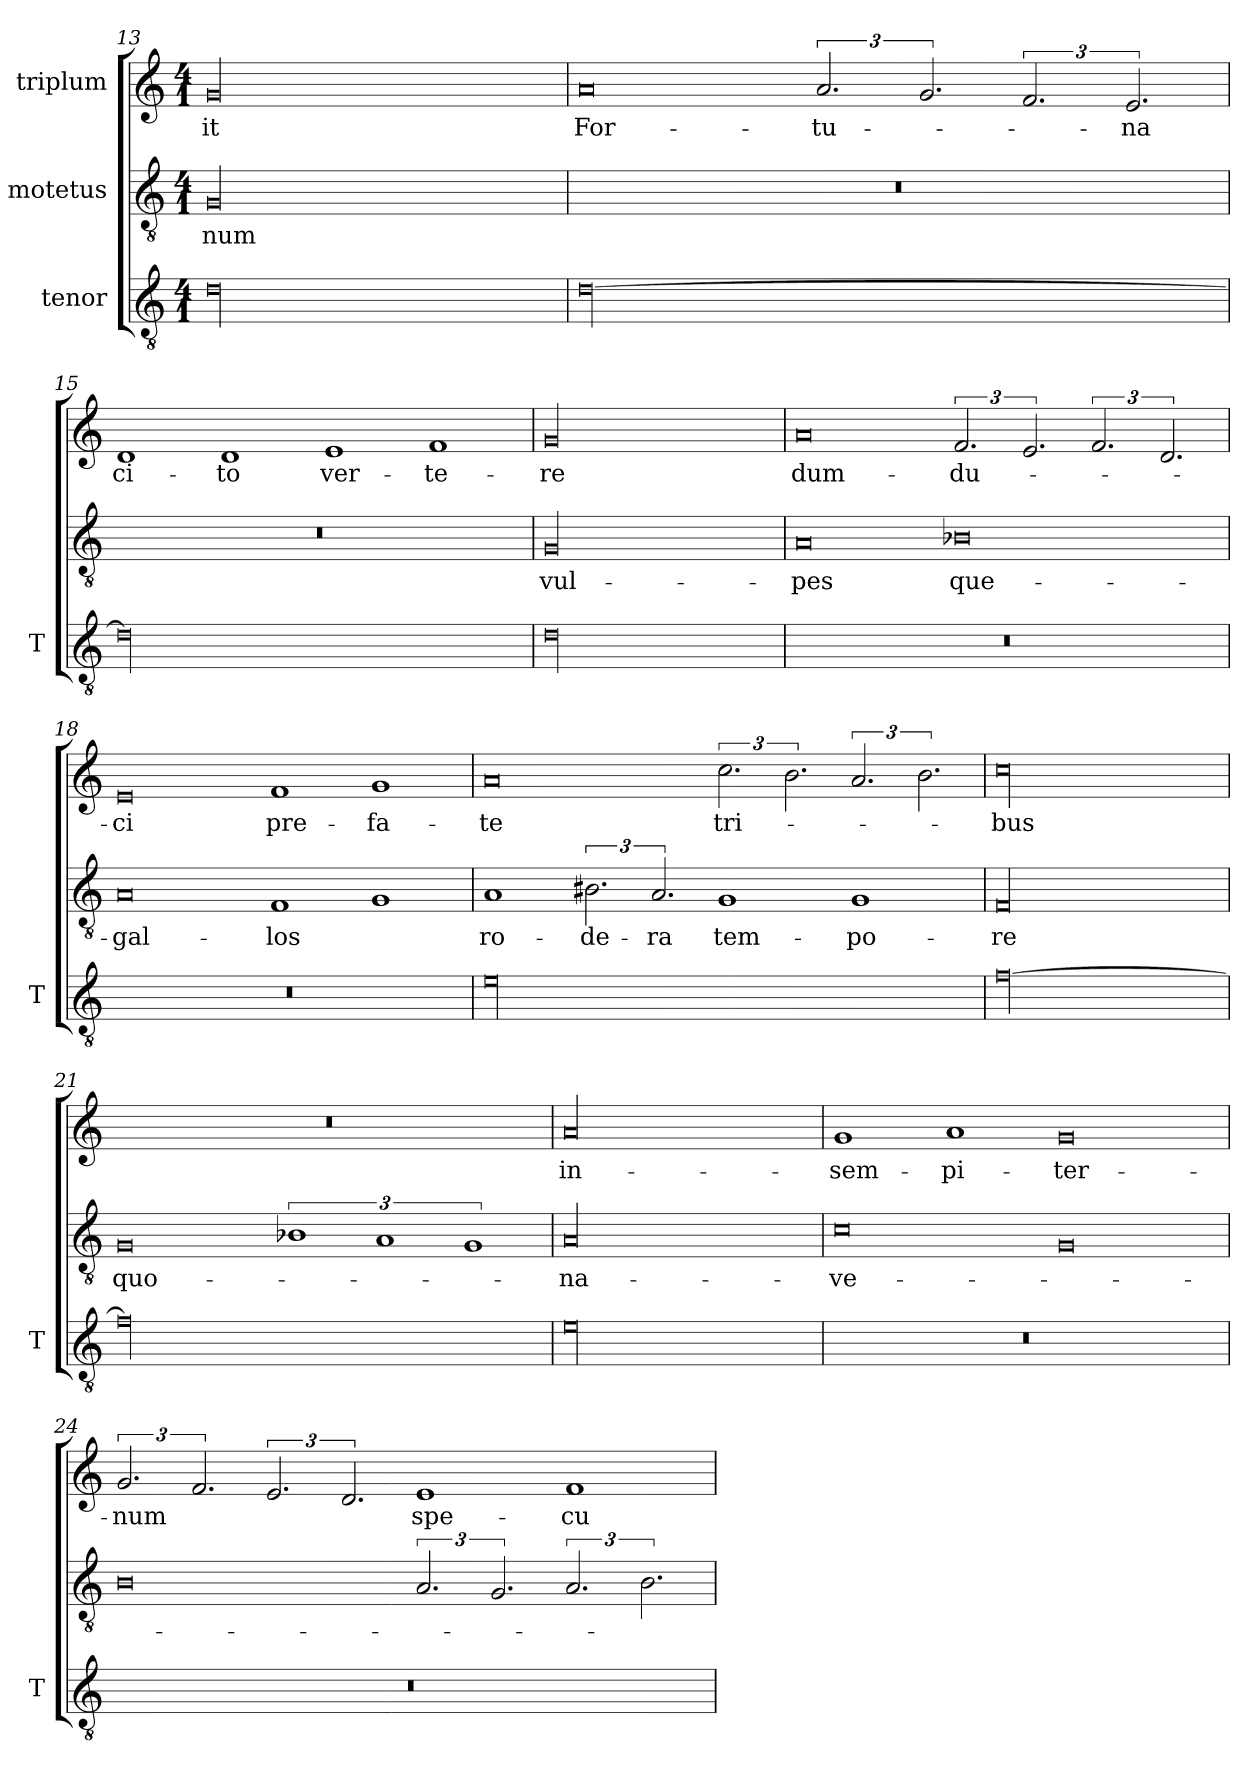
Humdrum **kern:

**kern	**kern	**text	**kern	**text
*part3	*part2	*part2	*part1	*part1
*staff3	*staff2	*staff2	*staff1	*staff1
*I"tenor	*I"motetus	*	*I"triplum	*
*I'T	*	*	*	*
*clefGv2	*clefGv2	*	*clefG2	*
*k[]	*k[]	*	*k[]	*
*C:	*C:	*	*C:	*
*M4/1	*M4/1	*	*M4/1	*
=13	=13	=13	=13	=13
00d\	00G/	-num	00g/	-it
=14	=14	=14	=14	=14
[00d\	00r	.	0a/	For-
.	.	.	3.a/	-tu-
.	.	.	3.g/	.
.	.	.	3.f/	.
.	.	.	3.e/	-na
=15	=15	=15	=15	=15
00d\]	00r	.	1d/	ci-
.	.	.	1d/	-to
.	.	.	1e/	ver-
.	.	.	1f/	-te-
=16	=16	=16	=16	=16
00d\	00G/	vul-	00g/	-re
=17	=17	=17	=17	=17
00r	0A/	-pes	0a/	dum-
.	0B-X\	que-	3.f/	du-
.	.	.	3.e/	.
.	.	.	3.f/	.
.	.	.	3.d/	.
=18	=18	=18	=18	=18
00r	0A/	gal-	0e/	-ci
.	1F/	-los	1f/	pre-
.	1G/	.	1g/	-fa-
!!LO:PB:g=z
=19	=19	=19	=19	=19
00e\	1A/	ro-	0a/	-te
.	3.B#X\	-de-	.	.
.	3.A/	-ra	.	.
.	1G/	tem-	3.cc\	tri-
.	.	.	3.b\	.
.	1G/	-po-	3.a/	.
.	.	.	3.b\	.
=20	=20	=20	=20	=20
[00f\	00F/	-re	00cc\	-bus
=21	=21	=21	=21	=21
00f\]	0G/	quo-	00r	.
.	3%2B-X\	.	.	.
.	3%2A/	.	.	.
.	3%2G/	.	.	.
=22	=22	=22	=22	=22
00e\	00A/	na-	00a/	in-
=23	=23	=23	=23	=23
00r	0c\	-ve-	1g/	sem-
.	.	.	1a/	-pi-
.	0G/	.	0g/	-ter-
=24	=24	=24	=24	=24
00r	0B\	.	3.g/	-num
.	.	.	3.f/	.
.	.	.	3.e/	.
.	.	.	3.d/	.
.	3.A/	.	1e/	spe-
.	3.G/	.	.	.
.	3.A/	.	1f/	-cu-
.	3.B\	.	.	.
=	=	=	=	=
*-	*-	*-	*-	*-
